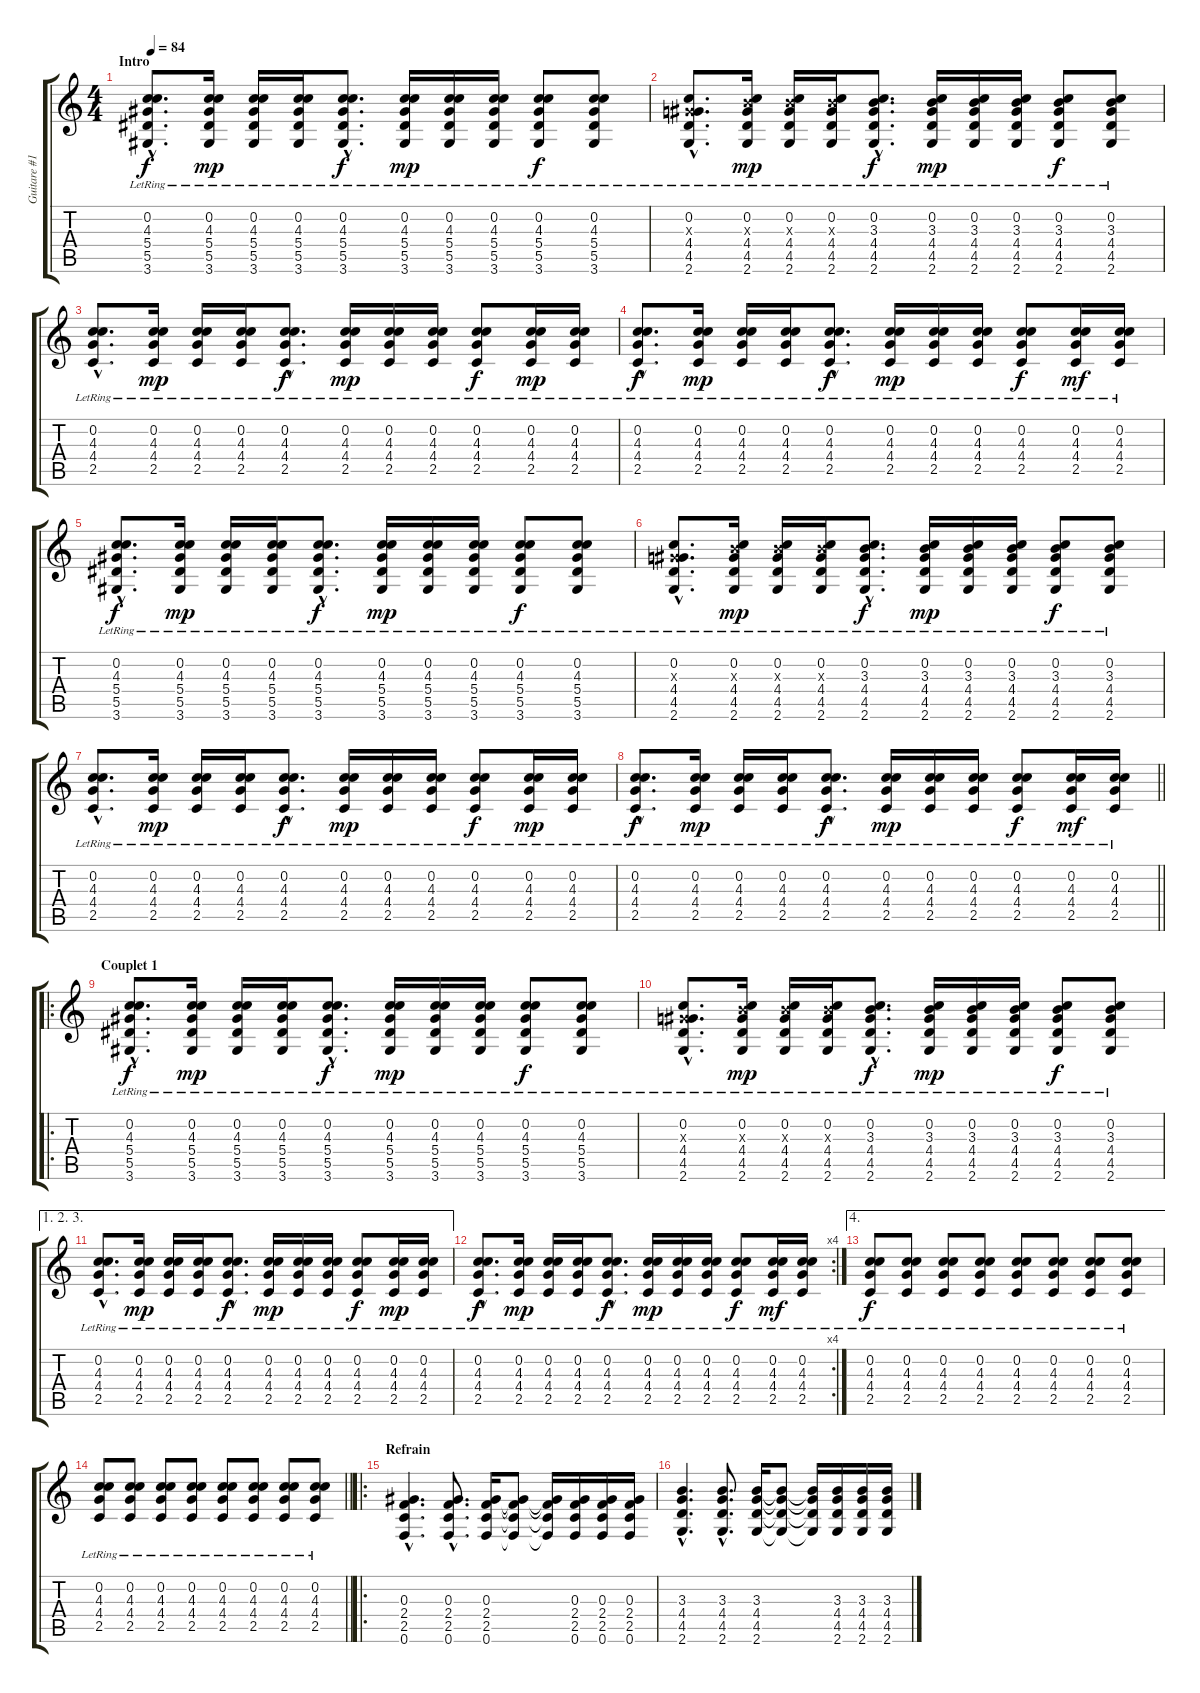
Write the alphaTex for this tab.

\track ("Guitare #1" "Guitare #1") {instrument acousticguitarsteel}
\staff {score tabs}
\tuning (F4 C4 Ab3 Eb3 Bb2 F2) {hide}
\ts (4 4)
\section ("" "Intro")
\tempo 84
\clef g2
\ks c
(0.2{hac lr} 4.3{hac lr} 5.4{hac lr} 5.5{hac lr} 3.6{hac lr}).8{d dy f instrument acousticguitarsteel} (0.2{lr} 4.3{lr} 5.4{lr} 5.5{lr} 3.6{lr}).16{dy mp} (0.2{lr} 4.3{lr} 5.4{lr} 5.5{lr} 3.6{lr}).16 (0.2{lr} 4.3{lr} 5.4{lr} 5.5{lr} 3.6{lr}).16 (0.2{hac lr} 4.3{hac lr} 5.4{hac lr} 5.5{hac lr} 3.6{hac lr}).8{d dy f} (0.2{lr} 4.3{lr} 5.4{lr} 5.5{lr} 3.6{lr}).16{dy mp} (0.2{lr} 4.3{lr} 5.4{lr} 5.5{lr} 3.6{lr}).16 (0.2{lr} 4.3{lr} 5.4{lr} 5.5{lr} 3.6{lr}).16 (0.2{lr} 4.3{lr} 5.4{lr} 5.5{lr} 3.6{lr}).8{dy f} (0.2{lr} 4.3{lr} 5.4{lr} 5.5{lr} 3.6{lr}).8 |
(0.2{hac lr} 0.3{hac x} 4.4{hac lr} 4.5{hac lr} 2.6{hac lr}).8{d} (0.2{lr} 3.3{x} 4.4{lr} 4.5{lr} 2.6{lr}).16{dy mp} (0.2{lr} 3.3{x} 4.4{lr} 4.5{lr} 2.6{lr}).16 (0.2{lr} 3.3{x} 4.4{lr} 4.5{lr} 2.6{lr}).16 (0.2{hac lr} 3.3{hac lr} 4.4{hac lr} 4.5{hac lr} 2.6{hac lr}).8{d dy f} (0.2{lr} 3.3{lr} 4.4{lr} 4.5{lr} 2.6{lr}).16{dy mp} (0.2{lr} 3.3{lr} 4.4{lr} 4.5{lr} 2.6{lr}).16 (0.2{lr} 3.3{lr} 4.4{lr} 4.5{lr} 2.6{lr}).16 (0.2{lr} 3.3{lr} 4.4{lr} 4.5{lr} 2.6{lr}).8{dy f} (0.2{lr} 3.3{lr} 4.4{lr} 4.5{lr} 2.6{lr}).8 |
(0.2{hac lr} 4.3{hac lr} 4.4{hac lr} 2.5{hac lr}).8{d} (0.2{lr} 4.3{lr} 4.4{lr} 2.5{lr}).16{dy mp} (0.2{lr} 4.3{lr} 4.4{lr} 2.5{lr}).16 (0.2{lr} 4.3{lr} 4.4{lr} 2.5{lr}).16 (0.2{hac lr} 4.3{hac lr} 4.4{hac lr} 2.5{hac lr}).8{d dy f} (0.2{lr} 4.3{lr} 4.4{lr} 2.5{lr}).16{dy mp} (0.2{lr} 4.3{lr} 4.4{lr} 2.5{lr}).16 (0.2{lr} 4.3{lr} 4.4{lr} 2.5{lr}).16 (0.2{lr} 4.3{lr} 4.4{lr} 2.5{lr}).8{dy f} (0.2{lr} 4.3{lr} 4.4{lr} 2.5{lr}).16{dy mp} (0.2{lr} 4.3 4.4 2.5).16 |
(0.2{hac lr} 4.3{hac lr} 4.4{hac lr} 2.5{hac lr}).8{d dy f} (0.2{lr} 4.3{lr} 4.4{lr} 2.5{lr}).16{dy mp} (0.2{lr} 4.3{lr} 4.4{lr} 2.5{lr}).16 (0.2{lr} 4.3{lr} 4.4{lr} 2.5{lr}).16 (0.2{hac lr} 4.3{hac lr} 4.4{hac lr} 2.5{hac lr}).8{d dy f} (0.2{lr} 4.3{lr} 4.4{lr} 2.5{lr}).16{dy mp} (0.2{lr} 4.3{lr} 4.4{lr} 2.5{lr}).16 (0.2{lr} 4.3{lr} 4.4{lr} 2.5{lr}).16 (0.2{lr} 4.3{lr} 4.4{lr} 2.5{lr}).8{dy f} (0.2{lr} 4.3{lr} 4.4{lr} 2.5{lr}).16{dy mf} (0.2{lr} 4.3 4.4 2.5).16 |
(0.2{hac lr} 4.3{hac lr} 5.4{hac lr} 5.5{hac lr} 3.6{hac lr}).8{d dy f} (0.2{lr} 4.3{lr} 5.4{lr} 5.5{lr} 3.6{lr}).16{dy mp} (0.2{lr} 4.3{lr} 5.4{lr} 5.5{lr} 3.6{lr}).16 (0.2{lr} 4.3{lr} 5.4{lr} 5.5{lr} 3.6{lr}).16 (0.2{hac lr} 4.3{hac lr} 5.4{hac lr} 5.5{hac lr} 3.6{hac lr}).8{d dy f} (0.2{lr} 4.3{lr} 5.4{lr} 5.5{lr} 3.6{lr}).16{dy mp} (0.2{lr} 4.3{lr} 5.4{lr} 5.5{lr} 3.6{lr}).16 (0.2{lr} 4.3{lr} 5.4{lr} 5.5{lr} 3.6{lr}).16 (0.2{lr} 4.3{lr} 5.4{lr} 5.5{lr} 3.6{lr}).8{dy f} (0.2{lr} 4.3{lr} 5.4{lr} 5.5{lr} 3.6{lr}).8 |
(0.2{hac lr} 0.3{hac x} 4.4{hac lr} 4.5{hac lr} 2.6{hac lr}).8{d} (0.2{lr} 3.3{x} 4.4{lr} 4.5{lr} 2.6{lr}).16{dy mp} (0.2{lr} 3.3{x} 4.4{lr} 4.5{lr} 2.6{lr}).16 (0.2{lr} 3.3{x} 4.4{lr} 4.5{lr} 2.6{lr}).16 (0.2{hac lr} 3.3{hac lr} 4.4{hac lr} 4.5{hac lr} 2.6{hac lr}).8{d dy f} (0.2{lr} 3.3{lr} 4.4{lr} 4.5{lr} 2.6{lr}).16{dy mp} (0.2{lr} 3.3{lr} 4.4{lr} 4.5{lr} 2.6{lr}).16 (0.2{lr} 3.3{lr} 4.4{lr} 4.5{lr} 2.6{lr}).16 (0.2{lr} 3.3{lr} 4.4{lr} 4.5{lr} 2.6{lr}).8{dy f} (0.2{lr} 3.3{lr} 4.4{lr} 4.5{lr} 2.6{lr}).8 |
(0.2{hac lr} 4.3{hac lr} 4.4{hac lr} 2.5{hac lr}).8{d} (0.2{lr} 4.3{lr} 4.4{lr} 2.5{lr}).16{dy mp} (0.2{lr} 4.3{lr} 4.4{lr} 2.5{lr}).16 (0.2{lr} 4.3{lr} 4.4{lr} 2.5{lr}).16 (0.2{hac lr} 4.3{hac lr} 4.4{hac lr} 2.5{hac lr}).8{d dy f} (0.2{lr} 4.3{lr} 4.4{lr} 2.5{lr}).16{dy mp} (0.2{lr} 4.3{lr} 4.4{lr} 2.5{lr}).16 (0.2{lr} 4.3{lr} 4.4{lr} 2.5{lr}).16 (0.2{lr} 4.3{lr} 4.4{lr} 2.5{lr}).8{dy f} (0.2{lr} 4.3{lr} 4.4{lr} 2.5{lr}).16{dy mp} (0.2{lr} 4.3 4.4 2.5).16 |
\barLineRight lightlight
(0.2{hac lr} 4.3{hac lr} 4.4{hac lr} 2.5{hac lr}).8{d dy f} (0.2{lr} 4.3{lr} 4.4{lr} 2.5{lr}).16{dy mp} (0.2{lr} 4.3{lr} 4.4{lr} 2.5{lr}).16 (0.2{lr} 4.3{lr} 4.4{lr} 2.5{lr}).16 (0.2{hac lr} 4.3{hac lr} 4.4{hac lr} 2.5{hac lr}).8{d dy f} (0.2{lr} 4.3{lr} 4.4{lr} 2.5{lr}).16{dy mp} (0.2{lr} 4.3{lr} 4.4{lr} 2.5{lr}).16 (0.2{lr} 4.3{lr} 4.4{lr} 2.5{lr}).16 (0.2{lr} 4.3{lr} 4.4{lr} 2.5{lr}).8{dy f} (0.2{lr} 4.3{lr} 4.4{lr} 2.5{lr}).16{dy mf} (0.2{lr} 4.3 4.4 2.5).16 |
\ro
\section ("" "Couplet 1")
(0.2{hac lr} 4.3{hac lr} 5.4{hac lr} 5.5{hac lr} 3.6{hac lr}).8{d dy f} (0.2{lr} 4.3{lr} 5.4{lr} 5.5{lr} 3.6{lr}).16{dy mp} (0.2{lr} 4.3{lr} 5.4{lr} 5.5{lr} 3.6{lr}).16 (0.2{lr} 4.3{lr} 5.4{lr} 5.5{lr} 3.6{lr}).16 (0.2{hac lr} 4.3{hac lr} 5.4{hac lr} 5.5{hac lr} 3.6{hac lr}).8{d dy f} (0.2{lr} 4.3{lr} 5.4{lr} 5.5{lr} 3.6{lr}).16{dy mp} (0.2{lr} 4.3{lr} 5.4{lr} 5.5{lr} 3.6{lr}).16 (0.2{lr} 4.3{lr} 5.4{lr} 5.5{lr} 3.6{lr}).16 (0.2{lr} 4.3{lr} 5.4{lr} 5.5{lr} 3.6{lr}).8{dy f} (0.2{lr} 4.3{lr} 5.4{lr} 5.5{lr} 3.6{lr}).8 |
(0.2{hac lr} 0.3{hac x} 4.4{hac lr} 4.5{hac lr} 2.6{hac lr}).8{d} (0.2{lr} 3.3{x} 4.4{lr} 4.5{lr} 2.6{lr}).16{dy mp} (0.2{lr} 3.3{x} 4.4{lr} 4.5{lr} 2.6{lr}).16 (0.2{lr} 3.3{x} 4.4{lr} 4.5{lr} 2.6{lr}).16 (0.2{hac lr} 3.3{hac lr} 4.4{hac lr} 4.5{hac lr} 2.6{hac lr}).8{d dy f} (0.2{lr} 3.3{lr} 4.4{lr} 4.5{lr} 2.6{lr}).16{dy mp} (0.2{lr} 3.3{lr} 4.4{lr} 4.5{lr} 2.6{lr}).16 (0.2{lr} 3.3{lr} 4.4{lr} 4.5{lr} 2.6{lr}).16 (0.2{lr} 3.3{lr} 4.4{lr} 4.5{lr} 2.6{lr}).8{dy f} (0.2{lr} 3.3{lr} 4.4{lr} 4.5{lr} 2.6{lr}).8 |
\ae (1 2 3)
(0.2{hac lr} 4.3{hac lr} 4.4{hac lr} 2.5{hac lr}).8{d} (0.2{lr} 4.3{lr} 4.4{lr} 2.5{lr}).16{dy mp} (0.2{lr} 4.3{lr} 4.4{lr} 2.5{lr}).16 (0.2{lr} 4.3{lr} 4.4{lr} 2.5{lr}).16 (0.2{hac lr} 4.3{hac lr} 4.4{hac lr} 2.5{hac lr}).8{d dy f} (0.2{lr} 4.3{lr} 4.4{lr} 2.5{lr}).16{dy mp} (0.2{lr} 4.3{lr} 4.4{lr} 2.5{lr}).16 (0.2{lr} 4.3{lr} 4.4{lr} 2.5{lr}).16 (0.2{lr} 4.3{lr} 4.4{lr} 2.5{lr}).8{dy f} (0.2{lr} 4.3{lr} 4.4{lr} 2.5{lr}).16{dy mp} (0.2{lr} 4.3 4.4 2.5).16 |
\rc 4
(0.2{hac lr} 4.3{hac lr} 4.4{hac lr} 2.5{hac lr}).8{d dy f} (0.2{lr} 4.3{lr} 4.4{lr} 2.5{lr}).16{dy mp} (0.2{lr} 4.3{lr} 4.4{lr} 2.5{lr}).16 (0.2{lr} 4.3{lr} 4.4{lr} 2.5{lr}).16 (0.2{hac lr} 4.3{hac lr} 4.4{hac lr} 2.5{hac lr}).8{d dy f} (0.2{lr} 4.3{lr} 4.4{lr} 2.5{lr}).16{dy mp} (0.2{lr} 4.3{lr} 4.4{lr} 2.5{lr}).16 (0.2{lr} 4.3{lr} 4.4{lr} 2.5{lr}).16 (0.2{lr} 4.3{lr} 4.4{lr} 2.5{lr}).8{dy f} (0.2{lr} 4.3{lr} 4.4{lr} 2.5{lr}).16{dy mf} (0.2{lr} 4.3 4.4 2.5).16 |
\ae 4
(0.2{lr} 4.3{lr} 4.4{lr} 2.5{lr}).8{dy f} (0.2{lr} 4.3{lr} 4.4{lr} 2.5{lr}).8 (0.2{lr} 4.3{lr} 4.4{lr} 2.5{lr}).8 (0.2{lr} 4.3{lr} 4.4{lr} 2.5{lr}).8 (0.2{lr} 4.3{lr} 4.4{lr} 2.5{lr}).8 (0.2{lr} 4.3{lr} 4.4{lr} 2.5{lr}).8 (0.2{lr} 4.3{lr} 4.4{lr} 2.5{lr}).8 (0.2{lr} 4.3{lr} 4.4{lr} 2.5{lr}).8 |
\barLineRight lightlight
(0.2{lr} 4.3{lr} 4.4{lr} 2.5{lr}).8 (0.2{lr} 4.3{lr} 4.4{lr} 2.5{lr}).8 (0.2{lr} 4.3{lr} 4.4{lr} 2.5{lr}).8 (0.2{lr} 4.3{lr} 4.4{lr} 2.5{lr}).8 (0.2{lr} 4.3{lr} 4.4{lr} 2.5{lr}).8 (0.2{lr} 4.3{lr} 4.4{lr} 2.5{lr}).8 (0.2{lr} 4.3{lr} 4.4{lr} 2.5{lr}).8 (0.2{lr} 4.3{lr} 4.4{lr} 2.5{lr}).8 |
\ro
\section ("" "Refrain")
(0.3{hac} 2.4{hac} 2.5{hac} 0.6{hac}).4{d volume 13 instrument overdrivenguitar} (0.3{hac} 2.4{hac} 2.5{hac} 0.6{hac}).8{d} (0.3 2.4 2.5 0.6).16 (0.3{t} 2.4{t} 2.5{t} 0.6{t}).8 (0.3{t} 2.4{t} 2.5{t} 0.6{t}).16 (0.3 2.4 2.5 0.6).16 (0.3 2.4 2.5 0.6).16 (0.3 2.4 2.5 0.6).16 |
(3.3{hac} 4.4{hac} 4.5{hac} 2.6{hac}).4{d} (3.3{hac} 4.4{hac} 4.5{hac} 2.6{hac}).8{d} (3.3 4.4 4.5 2.6).16 (3.3{t} 4.4{t} 4.5{t} 2.6{t}).8 (3.3{t} 4.4{t} 4.5{t} 2.6{t}).16 (3.3 4.4 4.5 2.6).16 (3.3 4.4 4.5 2.6).16 (3.3 4.4 4.5 2.6).16
